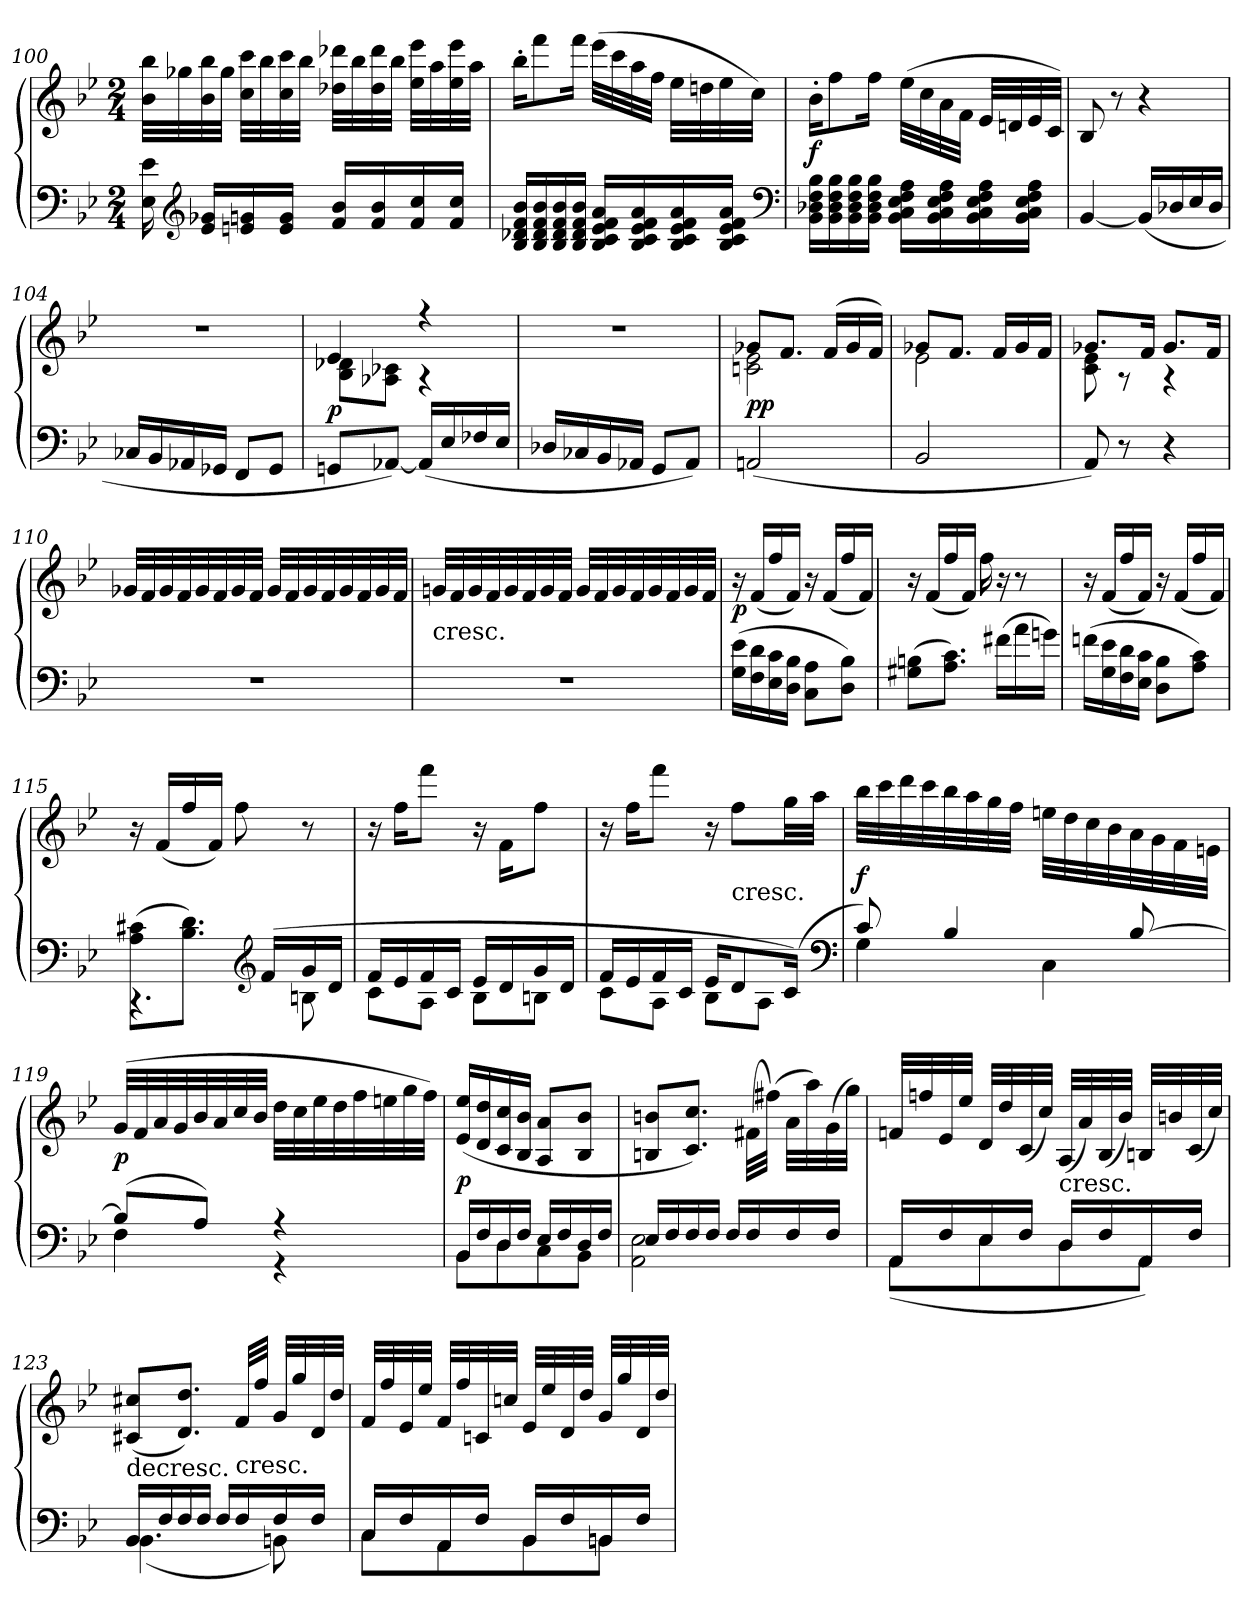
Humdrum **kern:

**kern	**kern	**dynam
*part1	*part1	*part1
*staff2	*staff1	*staff1/2
*clefF4	*clefG2	*
*k[b-e-]	*k[b-e-]	*
*B-:	*B-:	*
*M2/4	*M2/4	*
=100	=100	=100
16E-\ 16e-\	32b-\ 32bb-\LLL	.
.	32gg-X\	.
*clefG2	*	*
16e-/ 16g-X/LL	32b-\ 32bb-\	.
.	32gg-\JJJ	.
16en/ 16gn/	32cc\ 32ccc\LLL	.
.	32bb-\	.
16e/ 16g/JJ	32cc\ 32ccc\	.
.	32bb-\JJJ	.
16f/ 16b-/LL	32dd-X\ 32ddd-X\LLL	.
.	32bb-\	.
16f/ 16b-/	32dd-\ 32ddd-\	.
.	32bb-\JJJ	.
16f/ 16cc/	32ee-\ 32eee-\LLL	.
.	32aa\	.
16f/ 16cc/JJ	32ee-\ 32eee-\	.
.	32aa\JJJ	.
=101	=101	=101
16B-/ 16d-X/ 16f/ 16b-/LL	16bb-'\KL	.
16B-/ 16d-/ 16f/ 16b-/	8fff\	.
16B-/ 16d-/ 16f/ 16b-/	.	.
16B-/ 16d-/ 16f/ 16b-/JJ	16fff\Jk	.
16B-/ 16c/ 16e-/ 16f/ 16a/LL	(32eee-\LLL	.
.	32ccc\	.
16B-/ 16c/ 16e-/ 16f/ 16a/	32aa\	.
.	32ff\JJJ	.
16B-/ 16c/ 16e-/ 16f/ 16a/	32ee-\LLL	.
.	32ddn\	.
16B-/ 16c/ 16e-/ 16f/ 16a/JJ	32ee-\	.
.	32cc\JJJ)	.
*clefF4	*	*
=102	=102	=102
16BB-\ 16D-X\ 16F\ 16B-\LL	16b-'\KL	f
16BB-\ 16D-\ 16F\ 16B-\	8ff\	.
16BB-\ 16D-\ 16F\ 16B-\	.	.
16BB-\ 16D-\ 16F\ 16B-\JJ	16ff\Jk	.
16BB-\ 16C\ 16E-\ 16F\ 16A\LL	(32ee-\LLL	.
.	32cc\	.
16BB-\ 16C\ 16E-\ 16F\ 16A\	32a\	.
.	32f\JJJ	.
16BB-\ 16C\ 16E-\ 16F\ 16A\	32e-/LLL	.
.	32dn/	.
16BB-\ 16C\ 16E-\ 16F\ 16A\JJ	32e-/	.
.	32c/JJJ)	.
=103	=103	=103
[4BB-/	8B-/	.
.	8r	.
(16BB-/LL]	4r	.
16D-X/	.	.
16E-/	.	.
16D-/JJ	.	.
=104	=104	=104
16C-X/LL	2r	.
16BB-/	.	.
16AA-X/	.	.
16GG-X/JJ	.	.
8FF/L	.	.
8GG-/J	.	.
=105	=105	=105
*	*^	*
8GGn/L	4e-/	8B-\ 8d-X\L	p
[8AA-X/J)	.	8A-X\ 8c-X\J	.
(16AA-/LL]	4r	4r	.
16E-/	.	.	.
16F-X/	.	.	.
16E-/JJ	.	.	.
*	*v	*v	*
=106	=106	=106
16D-X/LL	2r	.
16C-X/	.	.
16BB-/	.	.
16AA-X/JJ	.	.
8GG/L	.	.
8AA-/J)	.	.
=107	=107	=107
*	*^	*
(2AAn/	8g-X/L	2cn\ 2e-\	pp
.	8.f/J	.	.
.	(16f/LL	.	.
.	16g-/	.	.
.	16f/JJ)	.	.
=108	=108	=108	=108
2BB-/	8g-X/L	2e-\	.
.	8.f/J	.	.
.	16f/LL	.	.
.	16g-/	.	.
.	16f/JJ	.	.
=109	=109	=109	=109
8AA/)	8.g-X/L	8c\ 8e-\	.
8r	.	8r	.
.	16f/Jk	.	.
4r	8.g-/L	4r	.
.	16f/Jk	.	.
*	*v	*v	*
=110	=110	=110
2r	32g-X/LLL	.
.	32f/	.
.	32g-/	.
.	32f/	.
.	32g-/	.
.	32f/	.
.	32g-/	.
.	32f/JJJ	.
.	32g-/LLL	.
.	32f/	.
.	32g-/	.
.	32f/	.
.	32g-/	.
.	32f/	.
.	32g-/	.
.	32f/JJJ	.
=111	=111	=111
!	!LO:TX:c:t=cresc.	!
2r	32gn/LLL	.
.	32f/	.
.	32g/	.
.	32f/	.
.	32g/	.
.	32f/	.
.	32g/	.
.	32f/JJJ	.
.	32g/LLL	.
.	32f/	.
.	32g/	.
.	32f/	.
.	32g/	.
.	32f/	.
.	32g/	.
.	32f/JJJ	.
=112	=112	=112
(16G\ 16e-\LL	16r	p
16F\ 16d\	(16f/LL	.
16E-\ 16c\	16ff/	.
16D\ 16B-\JJ	16f/JJ)	.
8C\ 8A\L	16r	.
.	(16f/LL	.
8D\ 8B-\J)	16ff/	.
.	16f/JJ)	.
=113	=113	=113
(8G#X\ 8Bn\L	16r	.
.	(16f/LL	.
8.A\ 8.c\J)	16ff/	.
.	16f/JJ)	.
.	16ff\	.
(16f#X\LL	16r	.
16a\	8r	.
16gn\JJ)	.	.
=114	=114	=114
(16fn\LL	16r	.
16G\ 16e-\	(16f/LL	.
16F\ 16d\	16ff/	.
16E-\ 16c\JJ	16f/JJ)	.
8D\ 8B-\L	16r	.
.	(16f/LL	.
8A\ 8c\J)	16ff/	.
.	16f/JJ)	.
=115	=115	=115
*^	*	*
(8A\ 8c#X\L	4.r	16r	.
.	.	(16f/LL	.
8.B-\ 8.d\J)	.	16ff/	.
.	.	16f/JJ)	.
.	.	8ff\	.
*clefG2	*	*	*
(16f/LL	.	.	.
16g/	8Bn\	8r	.
16d/JJ	.	.	.
=116	=116	=116	=116
16f/LL	8c\L	16r	.
16e-/	.	16ff\KL	.
16f/	8A\J	8fff\J	.
16c/JJ	.	.	.
16e-/LL	8B-\L	16r	.
16d/	.	16f\KL	.
16g/	8Bn\J	8ff\J	.
16d/JJ	.	.	.
=117	=117	=117	=117
16f/LL	8c\L	16r	.
16e-/	.	16ff\KL	.
16f/	8A\J	8fff\J	.
16c/JJ	.	.	.
16e-/KL	8B-\L	16r	.
!	!	!LO:TX:c:t=cresc.	!
8d/	.	8ff\L	.
.	8A\J	.	.
(16c/Jk)	.	32gg\LL	.
.	.	32aa\JJJ	.
*clefF4	*	*	*
=118	=118	=118	=118
8c/)	4G\	32bb-\LLL	f
.	.	32ccc\	.
.	.	32ddd\	.
.	.	32ccc\	.
4B-/	.	32bb-\	.
.	.	32aa\	.
.	.	32gg\	.
.	.	32ff\JJJ	.
.	4C\	32een\LLL	.
.	.	32dd\	.
.	.	32cc\	.
.	.	32b-\	.
[8B-/	.	32a\	.
.	.	32g\	.
.	.	32f\	.
.	.	32en\JJJ	.
=119	=119	=119	=119
(8B-/L]	4F\	(32g/LLL	p
.	.	32f/	.
.	.	32a/	.
.	.	32g/	.
8A/J)	.	32b-/	.
.	.	32a/	.
.	.	32cc/	.
.	.	32b-/JJJ	.
4r	4r	32dd\LLL	.
.	.	32cc\	.
.	.	32ee-\	.
.	.	32dd\	.
.	.	32ff\	.
.	.	32een\	.
.	.	32gg\	.
.	.	32ff\JJJ)	.
=120	=120	=120	=120
16BB-/LL	8BB-\L	(16e-/ 16ee-/LL	p
16F/	.	16d/ 16dd/	.
16D/	8D\	16c/ 16cc/	.
16F/JJ	.	16B-/ 16b-/JJ	.
16E-/LL	8C\	8A/ 8a/L	.
16F/	.	.	.
16D/	8BB-\J	8B-/ 8b-/J	.
16F/JJ	.	.	.
=121	=121	=121	=121
16E-/LL	2AA\ 2E-\	8Bn/ 8bn/L	.
16F/	.	.	.
16F/	.	8.c/ 8.cc/J)	.
16F/JJ	.	.	.
16F/LL	.	.	.
16F/	.	(32f#X\LLL	.
.	.	(32ff#X\JJJ)	.
16F/	.	32a\LLL	.
.	.	32aa\)	.
16F/JJ	.	(32g\	.
.	.	32gg\JJJ)	.
=122	=122	=122	=122
16AA/LL	(8AA\L	32fn/LLL	.
.	.	32ffn/	.
16F/	.	32e-/	.
.	.	32ee-/JJJ	.
16E-/	8E-\	32d/LLL	.
.	.	32dd/	.
16F/JJ	.	(32c/	.
.	.	32cc/JJJ)	.
!	!	!LO:TX:c:t=cresc.	!
16D/LL	8D\	(32A/LLL	.
.	.	32a/)	.
16F/	.	(32B-/	.
.	.	32b-/JJJ)	.
16AA/)	8AA\J	32Bn/LLL	.
.	.	32bn/	.
16F/JJ	.	(32c/	.
.	.	32cc/JJJ)	.
=123	=123	=123	=123
!	!	!LO:TX:c:t=decresc.	!
16BB-/LL	(4.BB-\	(8c#X/ 8cc#X/L	.
16F/	.	.	.
16F/	.	8.d/ 8.dd/J)	.
16F/JJ	.	.	.
16F/LL	.	.	.
!	!	!LO:TX:c:t=cresc.	!
16F/	.	32f/LLL	.
.	.	32ff/JJJ	.
16F/	8BBn\)	32g/LLL	.
.	.	32gg/	.
16F/JJ	.	32d/	.
.	.	32dd/JJJ	.
=124	=124	=124	=124
16C/LL	8C\L	32f/LLL	.
.	.	32ff/	.
16F/	.	32e-/	.
.	.	32ee-/JJJ	.
16AA/	8AA\	32f/LLL	.
.	.	32ff/	.
16F/JJ	.	32cn/	.
.	.	32ccn/JJJ	.
16BB-/LL	8BB-\	32e-/LLL	.
.	.	32ee-/	.
16F/	.	32d/	.
.	.	32dd/JJJ	.
16BBn/	8BBn\J	32g/LLL	.
.	.	32gg/	.
16F/JJ	.	32d/	.
.	.	32dd/JJJ	.
*v	*v	*	*
=	=	=
*-	*-	*-
